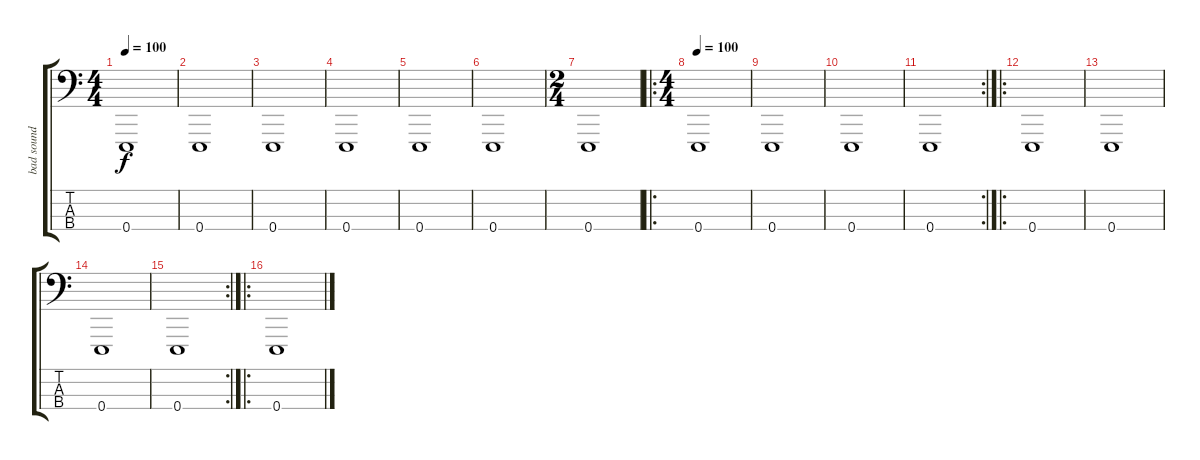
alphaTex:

\track ("bad sound" "bad sound") {instrument seashore}
\staff {score tabs}
\tuning (G2 D2 A1 E1) {hide}
\ts (4 4)
\tempo 100
\clef f4
\ks c
0.4.1{dy f} |
0.4.1 |
0.4.1 |
0.4.1 |
0.4.1 |
0.4.1 |
\ts (2 4)
0.4.1 |
\ro
\ts (4 4)
\tempo 100
0.4.1 |
0.4.1 |
0.4.1 |
\rc 2
0.4.1 |
\ro
0.4.1 |
0.4.1 |
0.4.1 |
\rc 2
0.4.1 |
\ro
0.4.1
